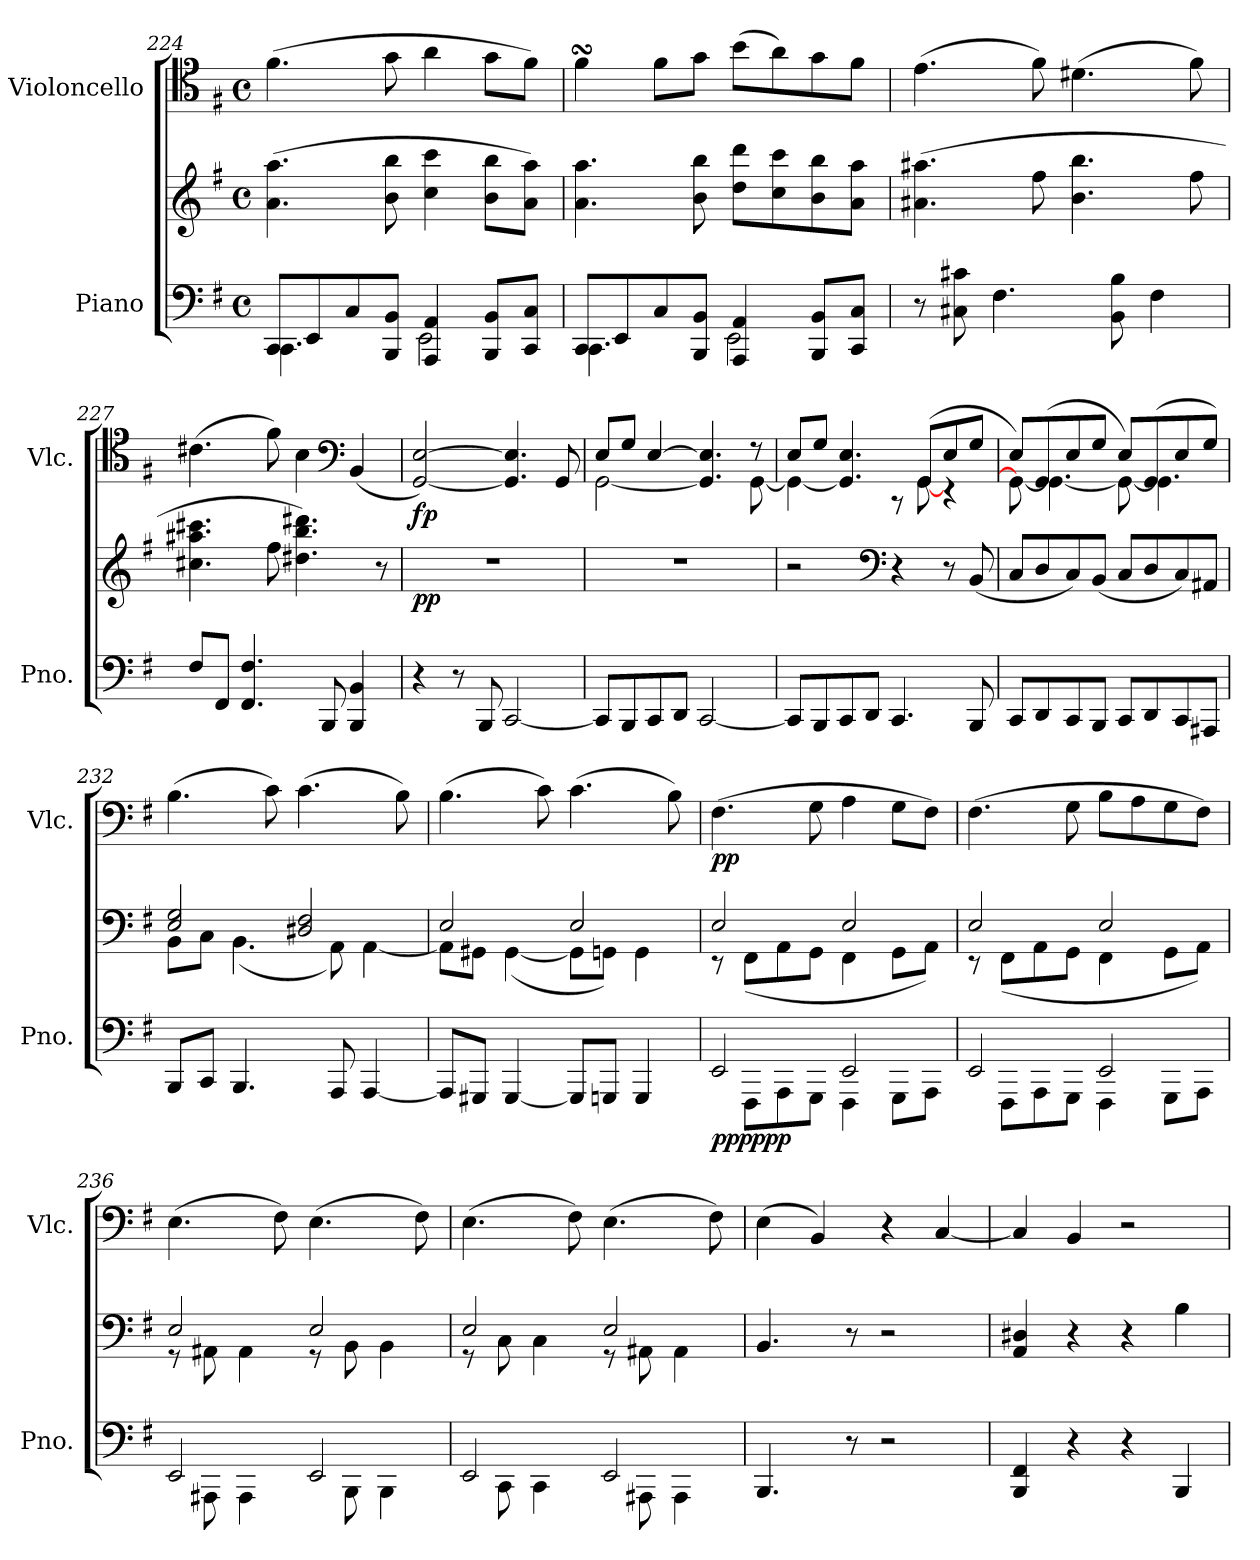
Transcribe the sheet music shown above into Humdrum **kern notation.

**kern	**kern	**dynam	**kern	**dynam
*part2	*part2	*part2	*part1	*part1
*staff3	*staff2	*staff2/3	*staff1	*staff1
*I"Piano	*	*	*I"Violoncello	*
*I'Pno.	*	*	*I'Vlc.	*
*clefF4	*clefG2	*	*clefC4	*
*k[f#]	*k[f#]	*	*k[f#]	*
*M4/4	*M4/4	*	*M4/4	*
*met(c)	*met(c)	*	*met(c)	*
=224	=224	=224	=224	=224
*^	*	*	*	*
8CC/L	4.CC\	(>4.a\ 4.aa\	.	(>4.f#\	.
8EE/	.	.	.	.	.
8C/	.	.	.	.	.
8BBB/ 8BB/J	8ryy	8b\ 8bb\	.	8g\	.
4AAA/ 4AA/	2EE\	4cc\ 4ccc\	.	4a\	.
8BBB/ 8BB/L	.	8b\ 8bb\L	.	8g\L	.
8CC/ 8C/J	.	8a\ 8aa\J)	.	8f#\J)	.
=225	=225	=225	=225	=225	=225
8CC/L	4.CC\	4.a\ 4.aa\	.	4f#sSsS\	.
8EE/	.	.	.	.	.
8C/	.	.	.	8f#\L	.
8BBB/ 8BB/J	8ryy	8b\ 8bb\	.	8g\J	.
4AAA/ 4AA/	2EE\	8dd\ 8ddd\L	.	(>8b\L	.
.	.	8cc\ 8ccc\	.	8a\)	.
8BBB/ 8BB/L	.	8b\ 8bb\	.	8g\	.
8CC/ 8C/J	.	8a\ 8aa\J	.	8f#\J	.
*v	*v	*	*	*	*
=226	=226	=226	=226	=226
8r	(>4.a#X\ 4.aa#X\	.	(>4.e\	.
8C#X\ 8c#X\	.	.	.	.
4.F#\	.	.	.	.
.	8ff#\	.	8f#\)	.
.	4.b\ 4.bb\	.	(>4.d#X\	.
8BB\ 8B\	.	.	.	.
4F#\	.	.	.	.
.	8ff#\	.	8f#\)	.
=227	=227	=227	=227	=227
8F#/L	4.cc#X\ 4.aa#X\ 4.ccc#X\	.	(>4.c#X\	.
8FF#/J	.	.	.	.
4.FF#/ 4.F#/	.	.	.	.
.	8ff#\	.	8f#\)	.
.	4.dd#X\ 4.bb\ 4.ddd#X\)	.	4B\	.
8BBB/	.	.	.	.
*	*	*	*clefF4	*
4BBB/ 4BB/	.	.	(>4BB/	.
.	8r	.	.	.
=228	=228	=228	=228	=228
!	!	!LO:DY:b	!	!LO:DY:b
4r	1r	pp	[2GG/ [2E/)	fp
8r	.	.	.	.
8BBB/	.	.	.	.
[2CC/	.	.	4.GG/] 4.E/]	.
.	.	.	8GG/	.
=229	=229	=229	=229	=229
*	*	*	*^	*
8CC/L]	1r	.	8E/L	[2GG\	.
8BBB/	.	.	8G/J	.	.
8CC/	.	.	[4E/	.	.
8DD/J	.	.	.	.	.
[2CC/	.	.	4.GG/] 4.E/]	4.ryy	.
.	.	.	8r	[8GG\	.
=230	=230	=230	=230	=230	=230
8CC/L]	2r	.	8E/L	4GG\_	.
8BBB/	.	.	8G/J	.	.
8CC/	.	.	4.GG/] 4.E/	4ryy	.
8DD/J	.	.	.	.	.
*	*clefF4	*	*	*	*
4.CC/	4r	.	.	8r	.
.	.	.	(>8GG/L	[8GG\	.
.	8r	.	8E/	4r	.
8BBB/	(<8BB/	.	8G/J	.	.
=231	=231	=231	=231	=231	=231
8CC/L	8C/L	.	8E/L)	8GG\_	.
8DD/	8D/	.	(>8GG/	4.GG\_	.
8CC/	8C/)	.	8E/	.	.
8BBB/J	(<8BB/J	.	8G/J	.	.
8CC/L	8C/L	.	8E/L)	8GG\_	.
8DD/	8D/	.	(>8GG/	4.GG\]	.
8CC/	8C/)	.	8E/	.	.
8AAA#X/J	8AA#X/J	.	8G/J)	.	.
*	*	*	*v	*v	*
=232	=232	=232	=232	=232
*	*^	*	*	*
8BBB/L	2E/ 2G/	8BB\L	.	(>4.B\	.
8CC/J	.	8C\J	.	.	.
4.BBB/	.	(<4.BB\	.	.	.
.	.	.	.	8c\)	.
.	2D#X/ 2F#/	.	.	(>4.c\	.
8AAA/	.	8AA\)	.	.	.
[4AAA/	.	[4AA\	.	.	.
.	.	.	.	8B\)	.
=233	=233	=233	=233	=233	=233
8AAA/L]	2E/	8AA\L]	.	(>4.B\	.
8GGG#X/J	.	8GG#X\J	.	.	.
[4GGG#/	.	(<[4GG#\	.	.	.
.	.	.	.	8c\)	.
8GGG#/L]	2E/	8GG#\L]	.	(>4.c\	.
8GGGn/J	.	8GGn\J)	.	.	.
4GGG/	.	4GG\	.	.	.
.	.	.	.	8B\)	.
=234	=234	=234	=234	=234	=234
*^	*	*	*	*	*
!	!	!	!	!LO:DY:b=2	!	!
!	!	!	!	!LO:DY:n=1:b	!	!LO:DY:b
2EE/	8ryy	2E/	8r	ppp ppp	(>4.F#\	pp
.	8FFF#\L	.	(<8FF#\L	.	.	.
.	8AAA\	.	8AA\	.	.	.
.	8GGG\J	.	8GG\J	.	8G\	.
2EE/	4FFF#\	2E/	4FF#\	.	4A\	.
.	8GGG\L	.	8GG\L	.	8G\L	.
.	8AAA\J	.	8AA\J)	.	8F#\J)	.
=235	=235	=235	=235	=235	=235	=235
2EE/	8ryy	2E/	8r	.	(>4.F#\	.
.	8FFF#\L	.	(<8FF#\L	.	.	.
.	8AAA\	.	8AA\	.	.	.
.	8GGG\J	.	8GG\J	.	8G\	.
2EE/	4FFF#\	2E/	4FF#\	.	8B\L	.
.	.	.	.	.	8A\	.
.	8GGG\L	.	8GG\L	.	8G\	.
.	8AAA\J	.	8AA\J)	.	8F#\J)	.
=236	=236	=236	=236	=236	=236	=236
2EE/	8ryy	2E/	8r	.	(>4.E\	.
.	8AAA#X\	.	8AA#X\	.	.	.
.	4AAA#\	.	4AA#\	.	.	.
.	.	.	.	.	8F#\)	.
2EE/	8ryy	2E/	8r	.	(>4.E\	.
.	8BBB\	.	8BB\	.	.	.
.	4BBB\	.	4BB\	.	.	.
.	.	.	.	.	8F#\)	.
=237	=237	=237	=237	=237	=237	=237
2EE/	8ryy	2E/	8r	.	(>4.E\	.
.	8CC\	.	8C\	.	.	.
.	4CC\	.	4C\	.	.	.
.	.	.	.	.	8F#\)	.
2EE/	8ryy	2E/	8r	.	(>4.E\	.
.	8AAA#X\	.	8AA#X\	.	.	.
.	4AAA#\	.	4AA#\	.	.	.
.	.	.	.	.	8F#\)	.
*v	*v	*	*	*	*	*
*	*v	*v	*	*	*
=238	=238	=238	=238	=238
4.BBB/	4.BB/	.	(>4E\	.
.	.	.	4BB/)	.
8r	8r	.	.	.
2r	2r	.	4r	.
.	.	.	[4C/	.
=239	=239	=239	=239	=239
4BBB/ 4FF#/	4AA/ 4D#X/	.	4C/]	.
4r	4r	.	4BB/	.
4r	4r	.	2r	.
4BBB/	4B\	.	.	.
=	=	=	=	=
*-	*-	*-	*-	*-
